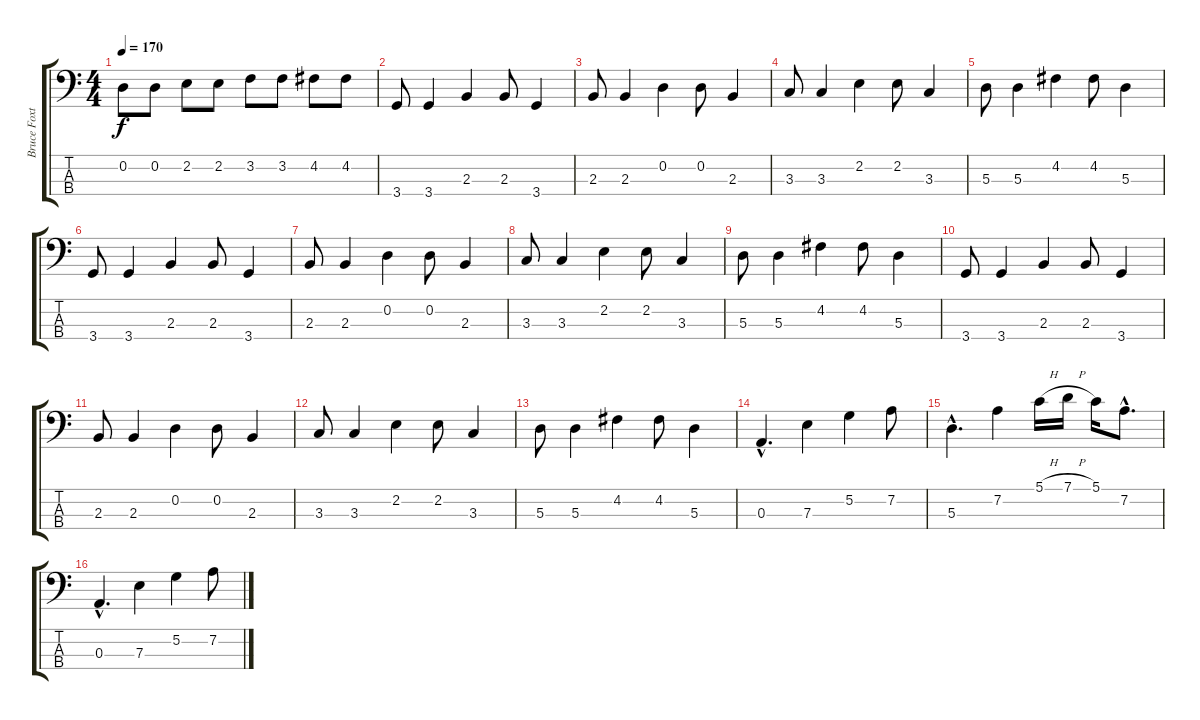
\track ("Bruce Foxton" "Bruce Foxt") {instrument electricbassfinger}
\staff {score tabs}
\tuning (G2 D2 A1 E1) {hide}
\ts (4 4)
\tempo 170
\clef f4
\ks c
0.2.8{dy f} 0.2.8 2.2.8 2.2.8 3.2.8 3.2.8 4.2.8 4.2.8 |
3.4.8 3.4.4 2.3.4 2.3.8 3.4.4 |
2.3.8 2.3.4 0.2.4 0.2.8 2.3.4 |
3.3.8 3.3.4 2.2.4 2.2.8 3.3.4 |
5.3.8 5.3.4 4.2.4 4.2.8 5.3.4 |
3.4.8 3.4.4 2.3.4 2.3.8 3.4.4 |
2.3.8 2.3.4 0.2.4 0.2.8 2.3.4 |
3.3.8 3.3.4 2.2.4 2.2.8 3.3.4 |
5.3.8 5.3.4 4.2.4 4.2.8 5.3.4 |
3.4.8 3.4.4 2.3.4 2.3.8 3.4.4 |
2.3.8 2.3.4 0.2.4 0.2.8 2.3.4 |
3.3.8 3.3.4 2.2.4 2.2.8 3.3.4 |
5.3.8 5.3.4 4.2.4 4.2.8 5.3.4 |
0.3{hac}.4{d} 7.3.4 5.2.4 7.2.8 |
5.3{hac}.4{d} 7.2.4 5.1{h}.16 7.1{h}.16 5.1.16 7.2{hac}.8{d} |
0.3{hac}.4{d} 7.3.4 5.2.4 7.2.8
